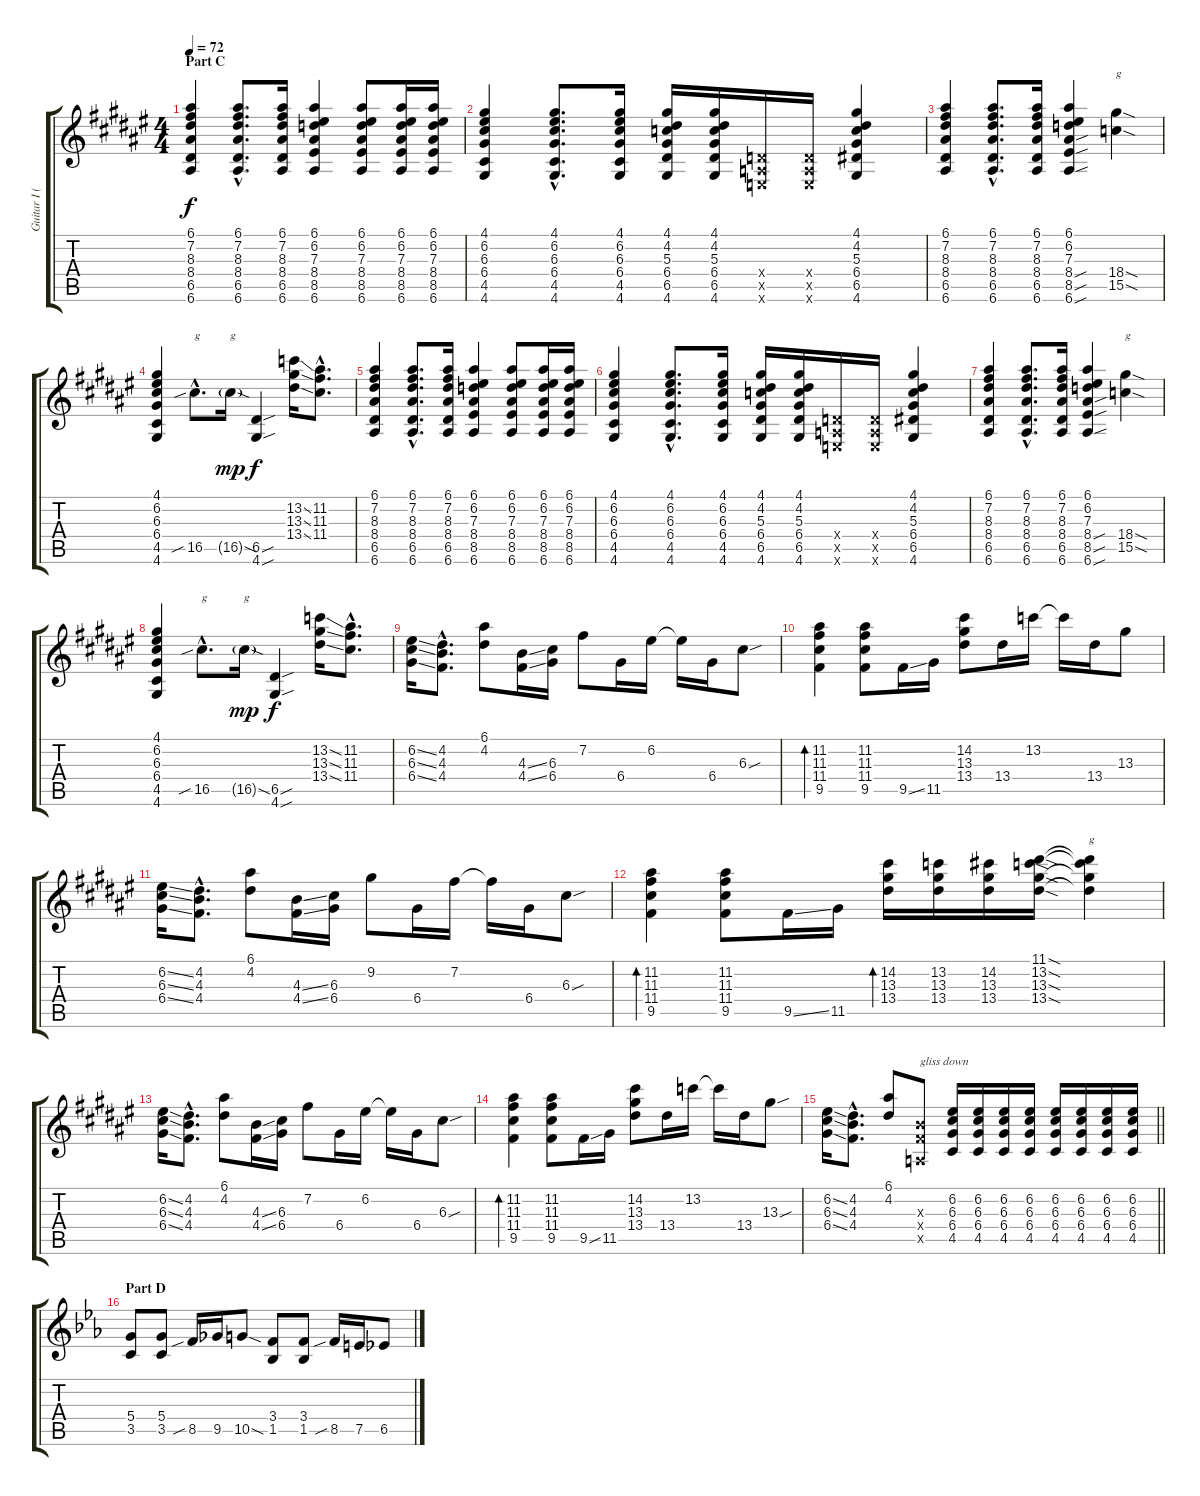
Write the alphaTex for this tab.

\track ("Guitar I (Sugizo)" "Guitar I (") {instrument distortionguitar}
\staff {score tabs}
\tuning (E4 B3 G3 D3 A2 E2) {hide}
\ts (4 4)
\section ("" "Part C")
\tempo 72
\clef g2
\ks f#
(6.1 7.2 8.3 8.4 6.5 6.6).4{dy f} (6.1{hac} 7.2{hac} 8.3{hac} 8.4{hac} 6.5{hac} 6.6{hac}).8{d} (6.1 7.2 8.3 8.4 6.5 6.6).16 (6.1 6.2 7.3 8.4 8.5 6.6).4 (6.1 6.2 7.3 8.4 8.5 6.6).8 (6.1 6.2 7.3 8.4 8.5 6.6).16 (6.1 6.2 7.3 8.4 8.5 6.6).16 |
(4.1 6.2 6.3 6.4 4.5 4.6).4 (4.1{hac} 6.2{hac} 6.3{hac} 6.4{hac} 4.5{hac} 4.6{hac}).8{d} (4.1 6.2 6.3 6.4 4.5 4.6).16 (4.1 4.2 5.3 6.4 6.5 4.6).16 (4.1 4.2 5.3 6.4 6.5 4.6).16 (0.4{x} 0.5{x} 0.6{x}).16 (0.4{x} 0.5{x} 0.6{x}).16 (4.1 4.2 5.3 6.4 6.5 4.6).4 |
(6.1 7.2 8.3 8.4 6.5 6.6).4 (6.1{hac} 7.2{hac} 8.3{hac} 8.4{hac} 6.5{hac} 6.6{hac}).8{d} (6.1 7.2 8.3 8.4 6.5 6.6).16 (6.1 6.2 7.3 8.4{sou} 8.5{sou} 6.6{sou}).4 (18.4{sod} 15.5{sod}).4{txt "g"} |
(4.1 6.2 6.3 6.4 4.5 4.6).4 16.5{sib hac}.8{d txt "g"} 16.5{sod g}.16{txt "g" dy mp} (6.5{sou} 4.6{sou}).4{dy f} (13.2{ss} 13.3{ss} 13.4{ss}).16 (11.2{hac} 11.3{hac} 11.4{hac}).8{d} |
(6.1 7.2 8.3 8.4 6.5 6.6).4 (6.1{hac} 7.2{hac} 8.3{hac} 8.4{hac} 6.5{hac} 6.6{hac}).8{d} (6.1 7.2 8.3 8.4 6.5 6.6).16 (6.1 6.2 7.3 8.4 8.5 6.6).4 (6.1 6.2 7.3 8.4 8.5 6.6).8 (6.1 6.2 7.3 8.4 8.5 6.6).16 (6.1 6.2 7.3 8.4 8.5 6.6).16 |
(4.1 6.2 6.3 6.4 4.5 4.6).4 (4.1{hac} 6.2{hac} 6.3{hac} 6.4{hac} 4.5{hac} 4.6{hac}).8{d} (4.1 6.2 6.3 6.4 4.5 4.6).16 (4.1 4.2 5.3 6.4 6.5 4.6).16 (4.1 4.2 5.3 6.4 6.5 4.6).16 (0.4{x} 0.5{x} 0.6{x}).16 (0.4{x} 0.5{x} 0.6{x}).16 (4.1 4.2 5.3 6.4 6.5 4.6).4 |
(6.1 7.2 8.3 8.4 6.5 6.6).4 (6.1{hac} 7.2{hac} 8.3{hac} 8.4{hac} 6.5{hac} 6.6{hac}).8{d} (6.1 7.2 8.3 8.4 6.5 6.6).16 (6.1 6.2 7.3 8.4{sou} 8.5{sou} 6.6{sou}).4 (18.4{sod} 15.5{sod}).4{txt "g"} |
(4.1 6.2 6.3 6.4 4.5 4.6).4 16.5{sib hac}.8{d txt "g"} 16.5{sod g}.16{txt "g" dy mp} (6.5{sou} 4.6{sou}).4{dy f} (13.2{ss} 13.3{ss} 13.4{ss}).16 (11.2{hac} 11.3{hac} 11.4{hac}).8{d} |
(6.2{ss} 6.3{ss} 6.4{ss}).16 (4.2{hac} 4.3{hac} 4.4{hac}).8{d} (6.1 4.2).8 (4.3{ss} 4.4{ss}).16 (6.3 6.4).16 7.2.8 6.4.16 6.2.16 6.2{t}.16 6.4.16 6.3{sou}.8 |
(11.2 11.3 11.4 9.5).4{bd 120} (11.2 11.3 11.4 9.5).8 9.5{ss}.16 11.5.16 (14.2 13.3 13.4).8 13.4.16 13.2.16 13.2{t}.16 13.4.16 13.3.8 |
(6.2{ss} 6.3{ss} 6.4{ss}).16 (4.2{hac} 4.3{hac} 4.4{hac}).8{d} (6.1 4.2).8 (4.3{ss} 4.4{ss}).16 (6.3 6.4).16 9.2.8 6.4.16 7.2.16 7.2{t}.16 6.4.16 6.3{sou}.8 |
(11.2 11.3 11.4 9.5).4{bd 120} (11.2 11.3 11.4 9.5).8 9.5{ss}.16 11.5.16 (14.2 13.3 13.4).16{bd 120} (13.2 13.3 13.4).16 (14.2 13.3 13.4).16 (11.1{sod} 13.2{sod} 13.3{sod} 13.4{sod}).16 (11.1{t} 13.2{t} 13.3{t} 13.4{t}).4{txt "g"} |
(6.2{ss} 6.3{ss} 6.4{ss}).16 (4.2{hac} 4.3{hac} 4.4{hac}).8{d} (6.1 4.2).8 (4.3{ss} 4.4{ss}).16 (6.3 6.4).16 7.2.8 6.4.16 6.2.16 6.2{t}.16 6.4.16 6.3{sou}.8 |
(11.2 11.3 11.4 9.5).4{bd 120} (11.2 11.3 11.4 9.5).8 9.5{ss}.16 11.5.16 (14.2 13.3 13.4).8 13.4.16 13.2.16 13.2{t}.16 13.4.16 13.3{sou}.8 |
\barLineRight lightlight
(6.2{ss} 6.3{ss} 6.4{ss}).16 (4.2{hac} 4.3{hac} 4.4{hac}).8{d} (6.1 4.2).8 (4.3{x} 4.4{x} 0.5{x}).8{txt "gliss down"} (6.2 6.3 6.4 4.5).16 (6.2 6.3 6.4 4.5).16 (6.2 6.3 6.4 4.5).16 (6.2 6.3 6.4 4.5).16 (6.2 6.3 6.4 4.5).16 (6.2 6.3 6.4 4.5).16 (6.2 6.3 6.4 4.5).16 (6.2 6.3 6.4 4.5).16 |
\section ("" "Part D")
\ks eb
(5.4 3.5).8 (5.4 3.5).8 8.5{sib}.16 9.5.16 10.5{sod}.8 (3.4 1.5).8 (3.4 1.5).8 8.5{sib}.16 7.5.16 6.5.8
